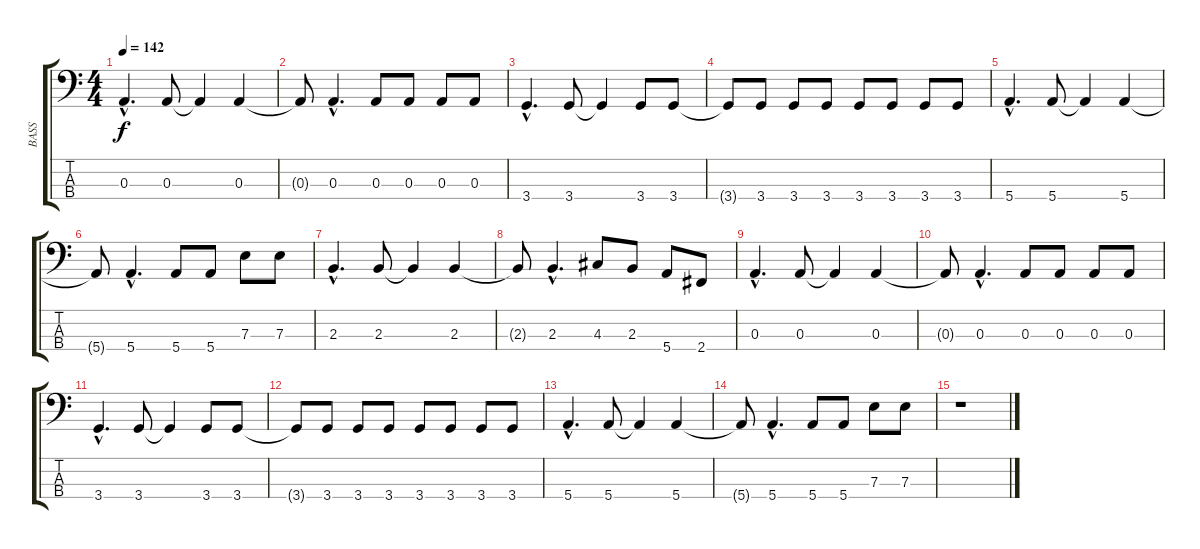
\track ("BASS" "BASS") {instrument electricbassfinger}
\staff {score tabs}
\tuning (G2 D2 A1 E1) {hide}
\ts (4 4)
\tempo 142
\clef f4
\ks c
0.3{hac}.4{d dy f} 0.3.8 0.3{t}.4 0.3.4 |
0.3{t}.8 0.3{hac}.4{d} 0.3.8 0.3.8 0.3.8 0.3.8 |
3.4{hac}.4{d} 3.4.8 3.4{t}.4 3.4.8 3.4.8 |
3.4{t}.8 3.4.8 3.4.8 3.4.8 3.4.8 3.4.8 3.4.8 3.4.8 |
5.4{hac}.4{d} 5.4.8 5.4{t}.4 5.4.4 |
5.4{t}.8 5.4{hac}.4{d} 5.4.8 5.4.8 7.3.8 7.3.8 |
2.3{hac}.4{d} 2.3.8 2.3{t}.4 2.3.4 |
2.3{t}.8 2.3{hac}.4{d} 4.3.8 2.3.8 5.4.8 2.4.8 |
0.3{hac}.4{d} 0.3.8 0.3{t}.4 0.3.4 |
0.3{t}.8 0.3{hac}.4{d} 0.3.8 0.3.8 0.3.8 0.3.8 |
3.4{hac}.4{d} 3.4.8 3.4{t}.4 3.4.8 3.4.8 |
3.4{t}.8 3.4.8 3.4.8 3.4.8 3.4.8 3.4.8 3.4.8 3.4.8 |
5.4{hac}.4{d} 5.4.8 5.4{t}.4 5.4.4 |
5.4{t}.8 5.4{hac}.4{d} 5.4.8 5.4.8 7.3.8 7.3.8 |
r.1
